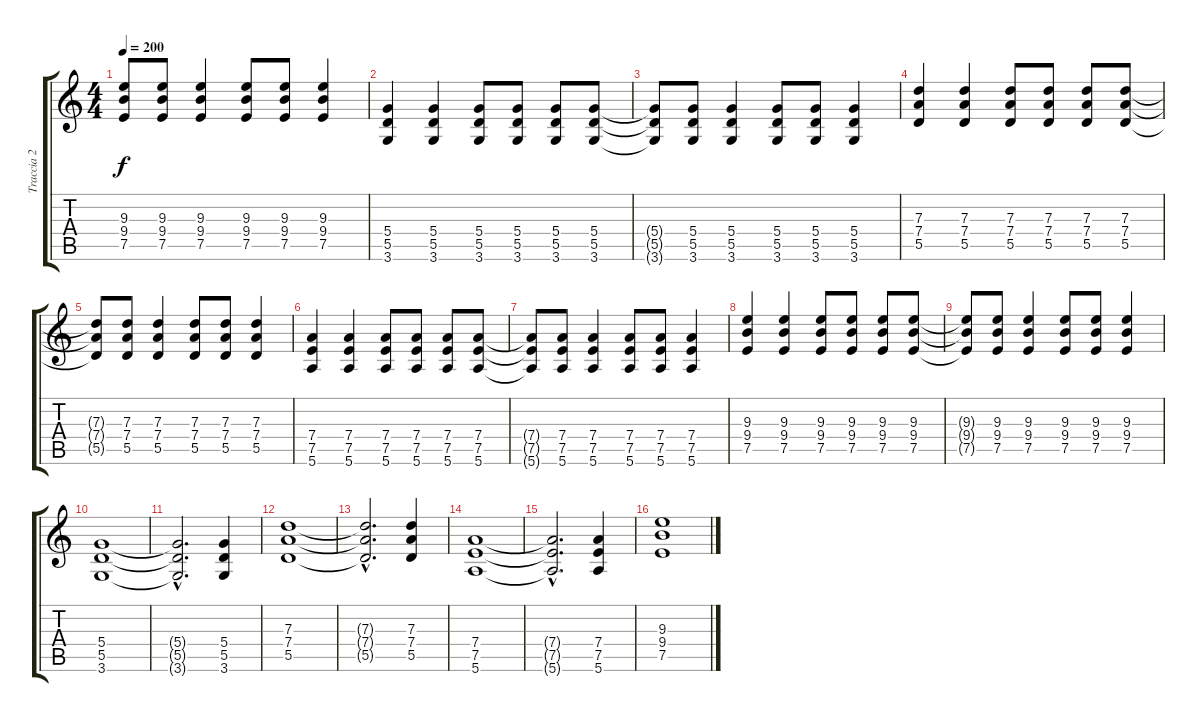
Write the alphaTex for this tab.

\track ("Traccia 2" "Traccia 2") {instrument distortionguitar}
\staff {score tabs}
\tuning (E4 B3 G3 D3 A2 E2) {hide}
\ts (4 4)
\tempo 200
\clef g2
\ks c
(9.3{t} 9.4{t} 7.5{t}).8{dy f} (9.3 9.4 7.5).8 (9.3 9.4 7.5).4 (9.3 9.4 7.5).8 (9.3 9.4 7.5).8 (9.3 9.4 7.5).4 |
(5.4 5.5 3.6).4 (5.4 5.5 3.6).4 (5.4 5.5 3.6).8 (5.4 5.5 3.6).8 (5.4 5.5 3.6).8 (5.4 5.5 3.6).8 |
(5.4{t} 5.5{t} 3.6{t}).8 (5.4 5.5 3.6).8 (5.4 5.5 3.6).4 (5.4 5.5 3.6).8 (5.4 5.5 3.6).8 (5.4 5.5 3.6).4 |
(7.3 7.4 5.5).4 (7.3 7.4 5.5).4 (7.3 7.4 5.5).8 (7.3 7.4 5.5).8 (7.3 7.4 5.5).8 (7.3 7.4 5.5).8 |
(7.3{t} 7.4{t} 5.5{t}).8 (7.3 7.4 5.5).8 (7.3 7.4 5.5).4 (7.3 7.4 5.5).8 (7.3 7.4 5.5).8 (7.3 7.4 5.5).4 |
(7.4 7.5 5.6).4 (7.4 7.5 5.6).4 (7.4 7.5 5.6).8 (7.4 7.5 5.6).8 (7.4 7.5 5.6).8 (7.4 7.5 5.6).8 |
(7.4{t} 7.5{t} 5.6{t}).8 (7.4 7.5 5.6).8 (7.4 7.5 5.6).4 (7.4 7.5 5.6).8 (7.4 7.5 5.6).8 (7.4 7.5 5.6).4 |
(9.3 9.4 7.5).4 (9.3 9.4 7.5).4 (9.3 9.4 7.5).8 (9.3 9.4 7.5).8 (9.3 9.4 7.5).8 (9.3 9.4 7.5).8 |
(9.3{t} 9.4{t} 7.5{t}).8 (9.3 9.4 7.5).8 (9.3 9.4 7.5).4 (9.3 9.4 7.5).8 (9.3 9.4 7.5).8 (9.3 9.4 7.5).4 |
(5.4 5.5 3.6).1 |
(5.4{hac t} 5.5{hac t} 3.6{hac t}).2{d} (5.4 5.5 3.6).4 |
(7.3 7.4 5.5).1 |
(7.3{hac t} 7.4{hac t} 5.5{hac t}).2{d} (7.3 7.4 5.5).4 |
(7.4 7.5 5.6).1 |
(7.4{hac t} 7.5{hac t} 5.6{hac t}).2{d} (7.4 7.5 5.6).4 |
(9.3 9.4 7.5).1
